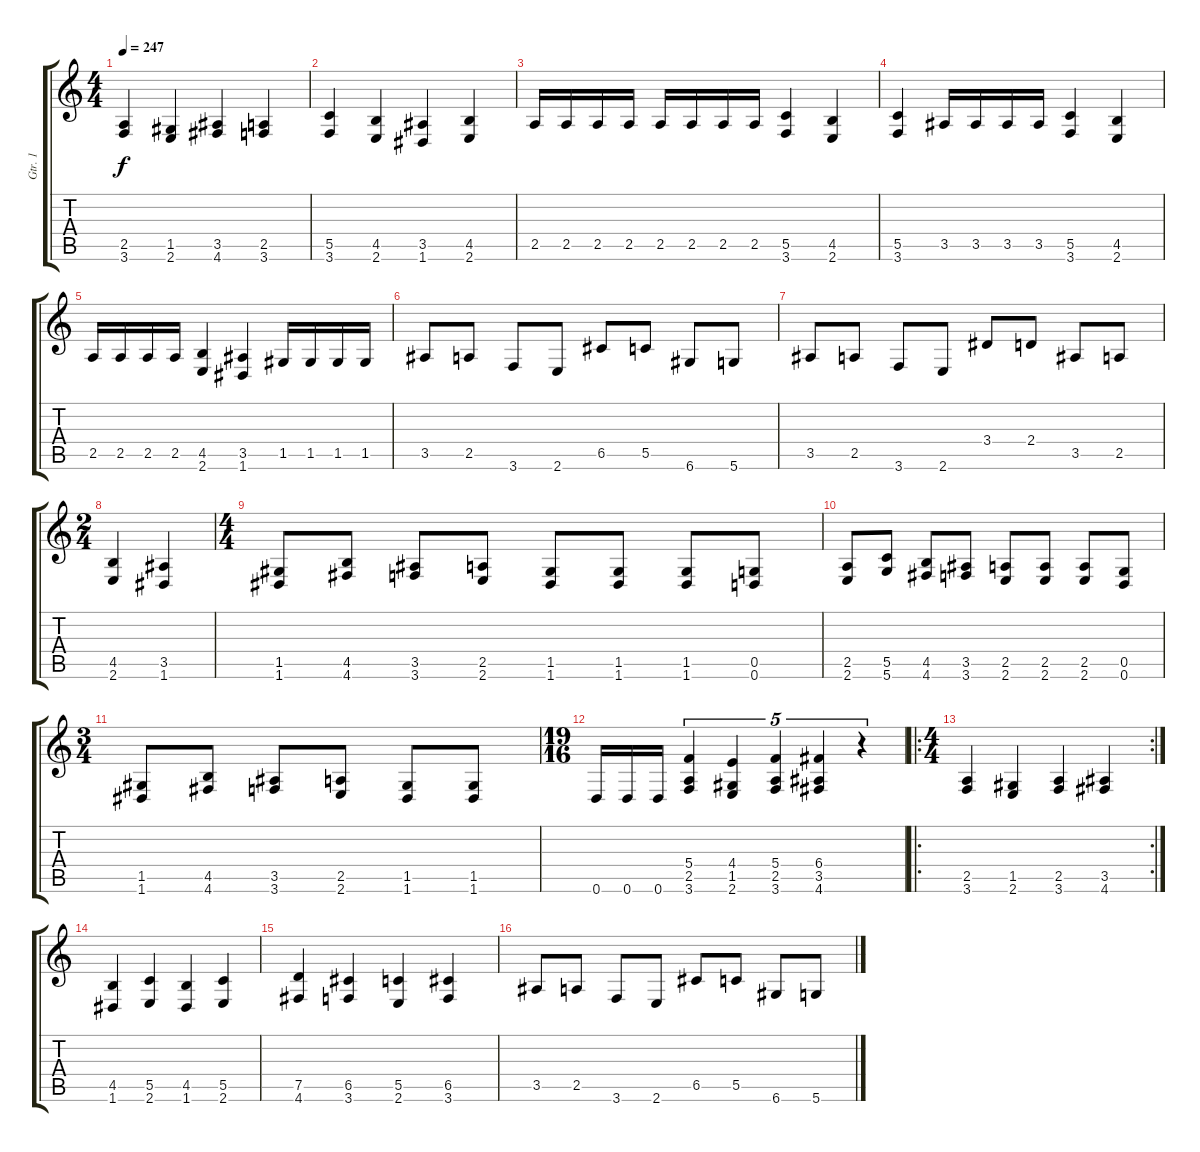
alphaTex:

\track ("Gtr. 1" "Gtr. 1") {instrument distortionguitar}
\staff {score tabs}
\tuning (D4 A3 F3 C3 G2 D2) {hide}
\ts (4 4)
\tempo 247
\clef g2
\ks c
(2.5 3.6).4{dy f} (1.5 2.6).4 (3.5 4.6).4 (2.5 3.6).4 |
(5.5 3.6).4 (4.5 2.6).4 (3.5 1.6).4 (4.5 2.6).4 |
2.5.16 2.5.16 2.5.16 2.5.16 2.5.16 2.5.16 2.5.16 2.5.16 (5.5 3.6).4 (4.5 2.6).4 |
(5.5 3.6).4 3.5.16 3.5.16 3.5.16 3.5.16 (5.5 3.6).4 (4.5 2.6).4 |
2.5.16 2.5.16 2.5.16 2.5.16 (4.5 2.6).4 (3.5 1.6).4 1.5.16 1.5.16 1.5.16 1.5.16 |
3.5.8 2.5.8 3.6.8 2.6.8 6.5.8 5.5.8 6.6.8 5.6.8 |
3.5.8 2.5.8 3.6.8 2.6.8 3.4.8 2.4.8 3.5.8 2.5.8 |
\ts (2 4)
(4.5 2.6).4 (3.5 1.6).4 |
\ts (4 4)
(1.5 1.6).8 (4.5 4.6).8 (3.5 3.6).8 (2.5 2.6).8 (1.5 1.6).8 (1.5 1.6).8 (1.5 1.6).8 (0.5 0.6).8 |
(2.5 2.6).8 (5.5 5.6).8 (4.5 4.6).8 (3.5 3.6).8 (2.5 2.6).8 (2.5 2.6).8 (2.5 2.6).8 (0.5 0.6).8 |
\ts (3 4)
(1.5 1.6).8 (4.5 4.6).8 (3.5 3.6).8 (2.5 2.6).8 (1.5 1.6).8 (1.5 1.6).8 |
\ts (19 16)
0.6.16 0.6.16 0.6.16 (5.4 2.5 3.6).4{tu (5 4)} (4.4 1.5 2.6).4{tu (5 4)} (5.4 2.5 3.6).4{tu (5 4)} (6.4 3.5 4.6).4{tu (5 4)} r.4{tu (5 4)} |
\ro
\rc 2
\ts (4 4)
(2.5 3.6).4 (1.5 2.6).4 (2.5 3.6).4 (3.5 4.6).4 |
(4.5 1.6).4 (5.5 2.6).4 (4.5 1.6).4 (5.5 2.6).4 |
(7.5 4.6).4 (6.5 3.6).4 (5.5 2.6).4 (6.5 3.6).4 |
3.5.8 2.5.8 3.6.8 2.6.8 6.5.8 5.5.8 6.6.8 5.6.8
